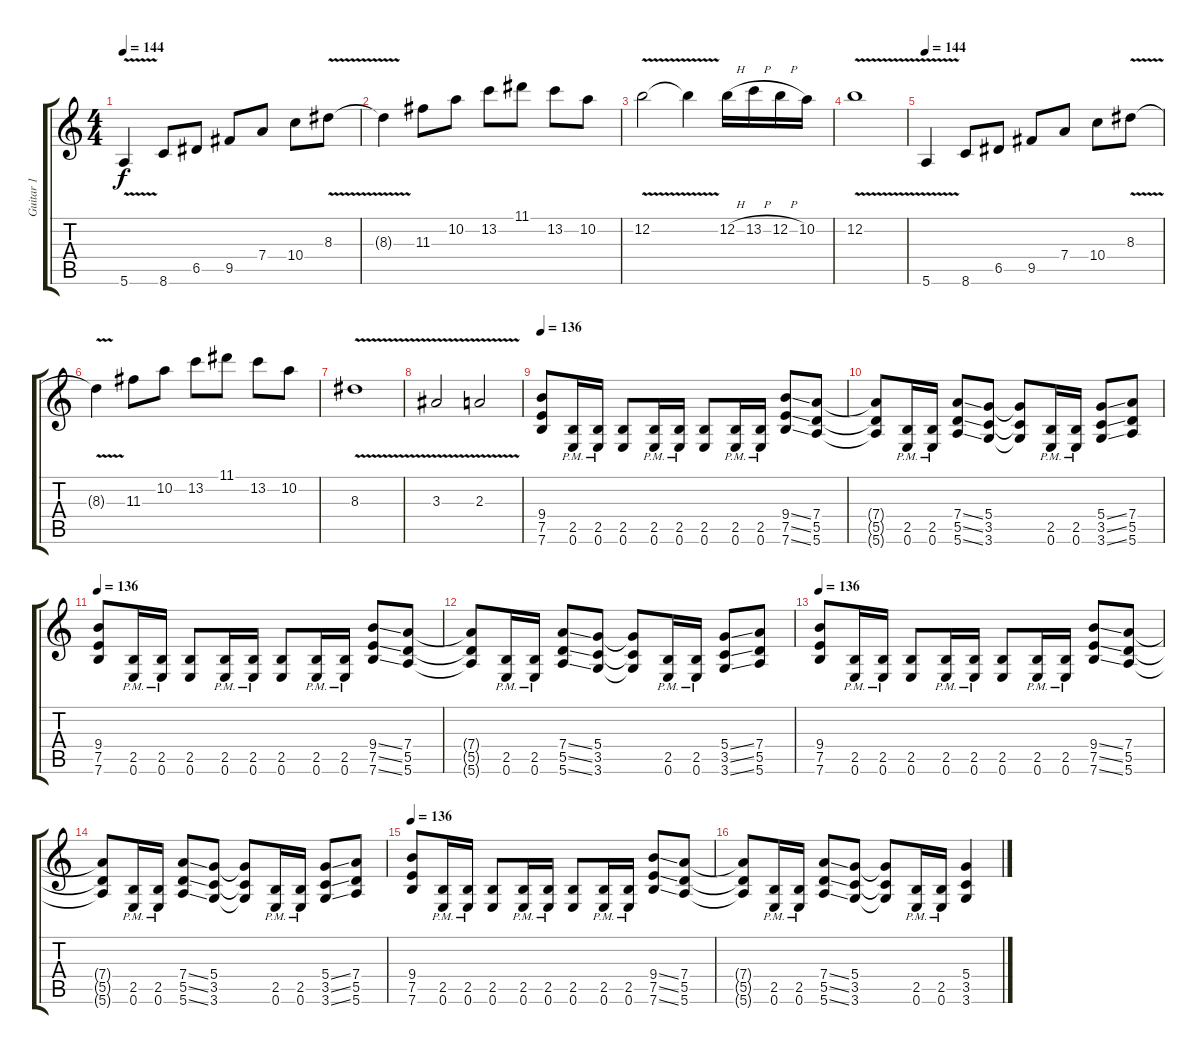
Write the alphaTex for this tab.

\track ("Guitar 1" "Guitar 1") {instrument distortionguitar}
\staff {score tabs}
\tuning (E4 B3 G3 D3 A2 E2) {hide}
\ts (4 4)
\tempo 144
\clef g2
\ks c
5.6{v}.4{dy f} 8.6.8 6.5.8 9.5.8 7.4.8 10.4.8 8.3{v}.8 |
8.3{t}.4 11.3.8 10.2.8 13.2.8 11.1.8 13.2.8 10.2.8 |
12.2{v}.2 12.2{t}.4 12.2{h}.16 13.2{h}.16 12.2{h}.16 10.2.16 |
12.2{v}.1 |
\tempo 144
5.6{v}.4 8.6.8 6.5.8 9.5.8 7.4.8 10.4.8 8.3{v}.8 |
8.3{t}.4 11.3.8 10.2.8 13.2.8 11.1.8 13.2.8 10.2.8 |
8.3{v}.1 |
3.3{v}.2 2.3{v}.2 |
\tempo 136
(9.4 7.5 7.6).8{volume 15 balance 2 instrument distortionguitar} (2.5{pm} 0.6{pm}).16 (2.5{pm} 0.6{pm}).16 (2.5 0.6).8 (2.5{pm} 0.6{pm}).16 (2.5{pm} 0.6{pm}).16 (2.5 0.6).8 (2.5{pm} 0.6{pm}).16 (2.5{pm} 0.6{pm}).16 (9.4{ss} 7.5{ss} 7.6{ss}).8 (7.4 5.5 5.6).8 |
(7.4{t} 5.5{t} 5.6{t}).8 (2.5{pm} 0.6{pm}).16 (2.5{pm} 0.6{pm}).16 (7.4{ss} 5.5{ss} 5.6{ss}).8 (5.4 3.5 3.6).8 (5.4{t} 3.5{t} 3.6{t}).8 (2.5{pm} 0.6{pm}).16 (2.5{pm} 0.6{pm}).16 (5.4{ss} 3.5{ss} 3.6{ss}).8 (7.4 5.5 5.6).8 |
\tempo 136
(9.4 7.5 7.6).8 (2.5{pm} 0.6{pm}).16 (2.5{pm} 0.6{pm}).16 (2.5 0.6).8 (2.5{pm} 0.6{pm}).16 (2.5{pm} 0.6{pm}).16 (2.5 0.6).8 (2.5{pm} 0.6{pm}).16 (2.5{pm} 0.6{pm}).16 (9.4{ss} 7.5{ss} 7.6{ss}).8 (7.4 5.5 5.6).8 |
(7.4{t} 5.5{t} 5.6{t}).8 (2.5{pm} 0.6{pm}).16 (2.5{pm} 0.6{pm}).16 (7.4{ss} 5.5{ss} 5.6{ss}).8 (5.4 3.5 3.6).8 (5.4{t} 3.5{t} 3.6{t}).8 (2.5{pm} 0.6{pm}).16 (2.5{pm} 0.6{pm}).16 (5.4{ss} 3.5{ss} 3.6{ss}).8 (7.4 5.5 5.6).8 |
\tempo 136
(9.4 7.5 7.6).8 (2.5{pm} 0.6{pm}).16 (2.5{pm} 0.6{pm}).16 (2.5 0.6).8 (2.5{pm} 0.6{pm}).16 (2.5{pm} 0.6{pm}).16 (2.5 0.6).8 (2.5{pm} 0.6{pm}).16 (2.5{pm} 0.6{pm}).16 (9.4{ss} 7.5{ss} 7.6{ss}).8 (7.4 5.5 5.6).8 |
(7.4{t} 5.5{t} 5.6{t}).8 (2.5{pm} 0.6{pm}).16 (2.5{pm} 0.6{pm}).16 (7.4{ss} 5.5{ss} 5.6{ss}).8 (5.4 3.5 3.6).8 (5.4{t} 3.5{t} 3.6{t}).8 (2.5{pm} 0.6{pm}).16 (2.5{pm} 0.6{pm}).16 (5.4{ss} 3.5{ss} 3.6{ss}).8 (7.4 5.5 5.6).8 |
\tempo 136
(9.4 7.5 7.6).8 (2.5{pm} 0.6{pm}).16 (2.5{pm} 0.6{pm}).16 (2.5 0.6).8 (2.5{pm} 0.6{pm}).16 (2.5{pm} 0.6{pm}).16 (2.5 0.6).8 (2.5{pm} 0.6{pm}).16 (2.5{pm} 0.6{pm}).16 (9.4{ss} 7.5{ss} 7.6{ss}).8 (7.4 5.5 5.6).8 |
(7.4{t} 5.5{t} 5.6{t}).8 (2.5{pm} 0.6{pm}).16 (2.5{pm} 0.6{pm}).16 (7.4{ss} 5.5{ss} 5.6{ss}).8 (5.4 3.5 3.6).8 (5.4{t} 3.5{t} 3.6{t}).8 (2.5{pm} 0.6{pm}).16 (2.5{pm} 0.6{pm}).16 (5.4{ss} 3.5{ss} 3.6{ss}).4
